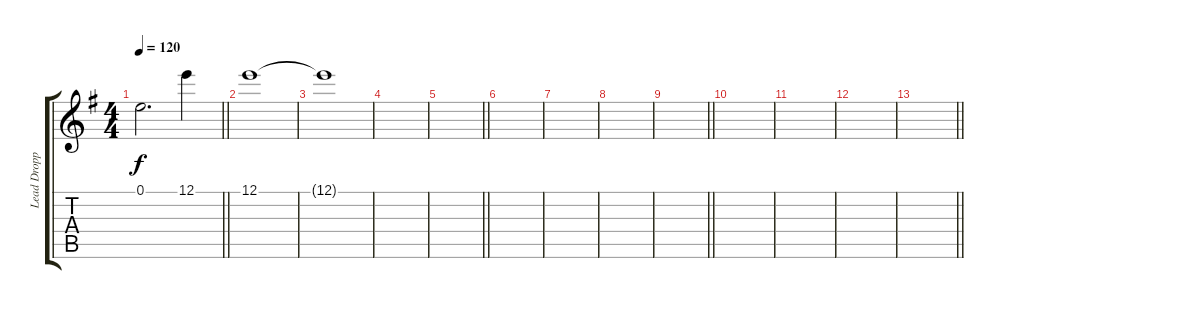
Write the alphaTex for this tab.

\track ("Lead Dropped D " "Lead Dropp") {instrument distortionguitar}
\staff {score tabs}
\tuning (E4 B3 G3 D3 A2 D2) {hide}
\ts (4 4)
\tempo 120
\clef g2
\barLineRight lightlight
\ks eminor
0.1{t}.2{d dy f} 12.1.4 |
\section ("" "")
12.1.1 |
12.1{t}.1{volume 0} |
|
\barLineRight lightlight
|
|
|
|
\barLineRight lightlight
|
|
|
|
\barLineRight lightlight
